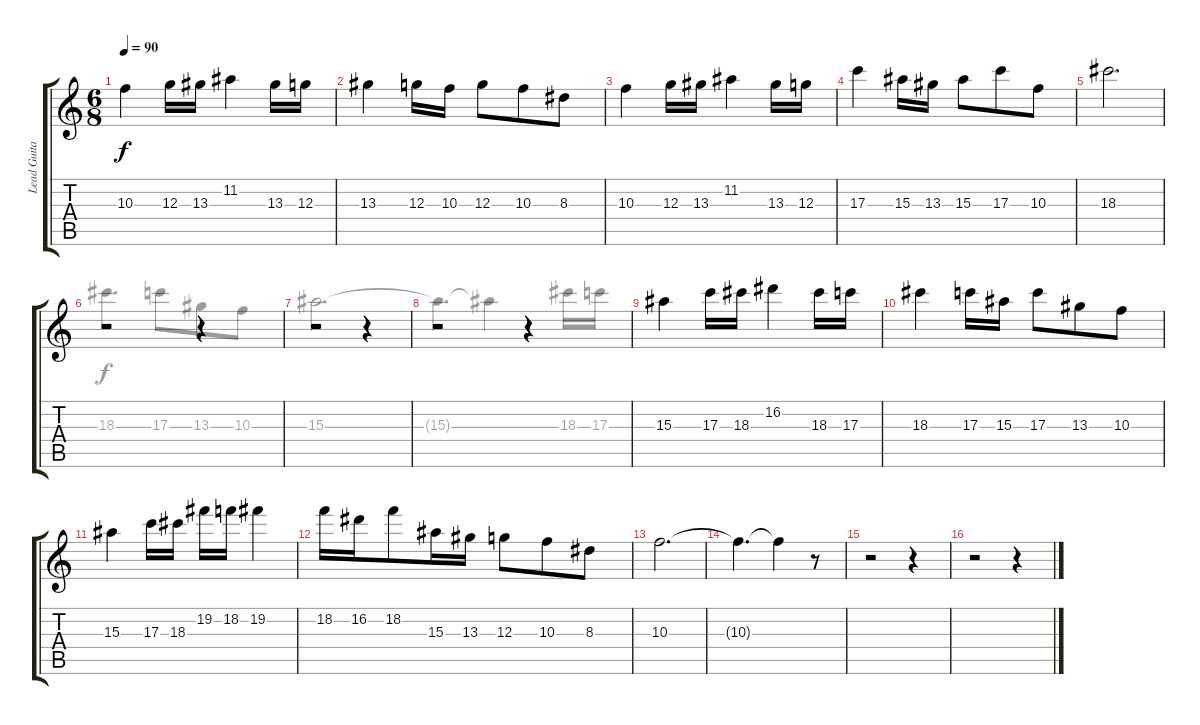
\track ("Lead Guitar" "Lead Guita") {instrument distortionguitar}
\staff {score tabs}
\tuning (E4 B3 G3 D3 A2 E2) {hide}
\voice
\ts (6 8)
\tempo 90
\clef g2
\ks c
10.3.4{dy f} 12.3.16 13.3.16 11.2.4 13.3.16 12.3.16 |
13.3.4 12.3.16 10.3.16 12.3.8 10.3.8 8.3.8 |
10.3.4 12.3.16 13.3.16 11.2.4 13.3.16 12.3.16 |
17.3.4 15.3.16 13.3.16 15.3.8 17.3.8 10.3.8 |
18.3.2{d} |
r.2 r.4 |
r.2 r.4 |
r.2 r.4 |
15.3.4 17.3.16 18.3.16 16.2.4 18.3.16 17.3.16 |
18.3.4 17.3.16 15.3.16 17.3.8 13.3.8 10.3.8 |
15.3.4 17.3.16 18.3.16 19.2.16 18.2.16 19.2.4 |
18.2.16 16.2.16 18.2.8 15.3.16 13.3.16 12.3.8 10.3.8 8.3.8 |
10.3.2{d} |
10.3{t}.4{d} 10.3{t}.4 r.8 |
r.2 r.4 |
r.2 r.4
\voice
\clef g2
\ottava regular
\simile none
\ks c
|
|
|
|
|
18.3.4{d} 17.3.8 13.3.8 10.3.8 |
15.3.2{d} |
15.3{t}.4{d} 15.3{t}.4 18.3.16 17.3.16 |
|
|
|
|
|
|
|
